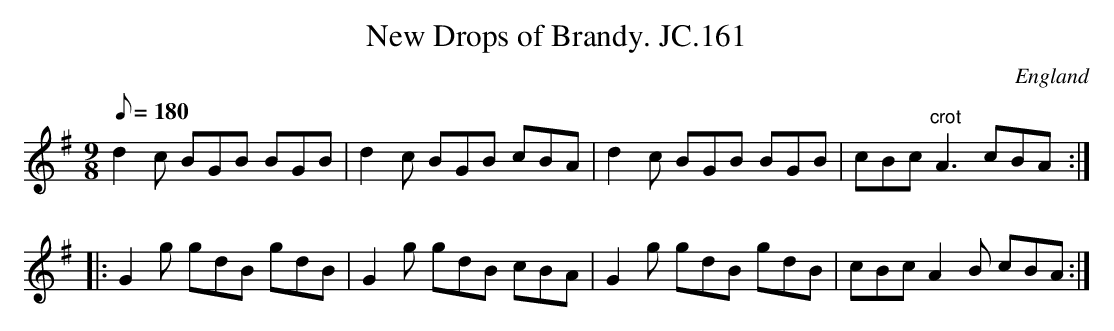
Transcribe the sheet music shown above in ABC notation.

X:1
T:New Drops of Brandy. JC.161
M:9/8
L:1/8
Q:180
O:England
K:G
d2c BGB BGB|d2c BGB cBA|d2c BGB BGB|cBc "crot"A3 cBA:|!
|:G2g gdB gdB|G2g gdB cBA|G2g gdB gdB|cBc A2B cBA:|]
